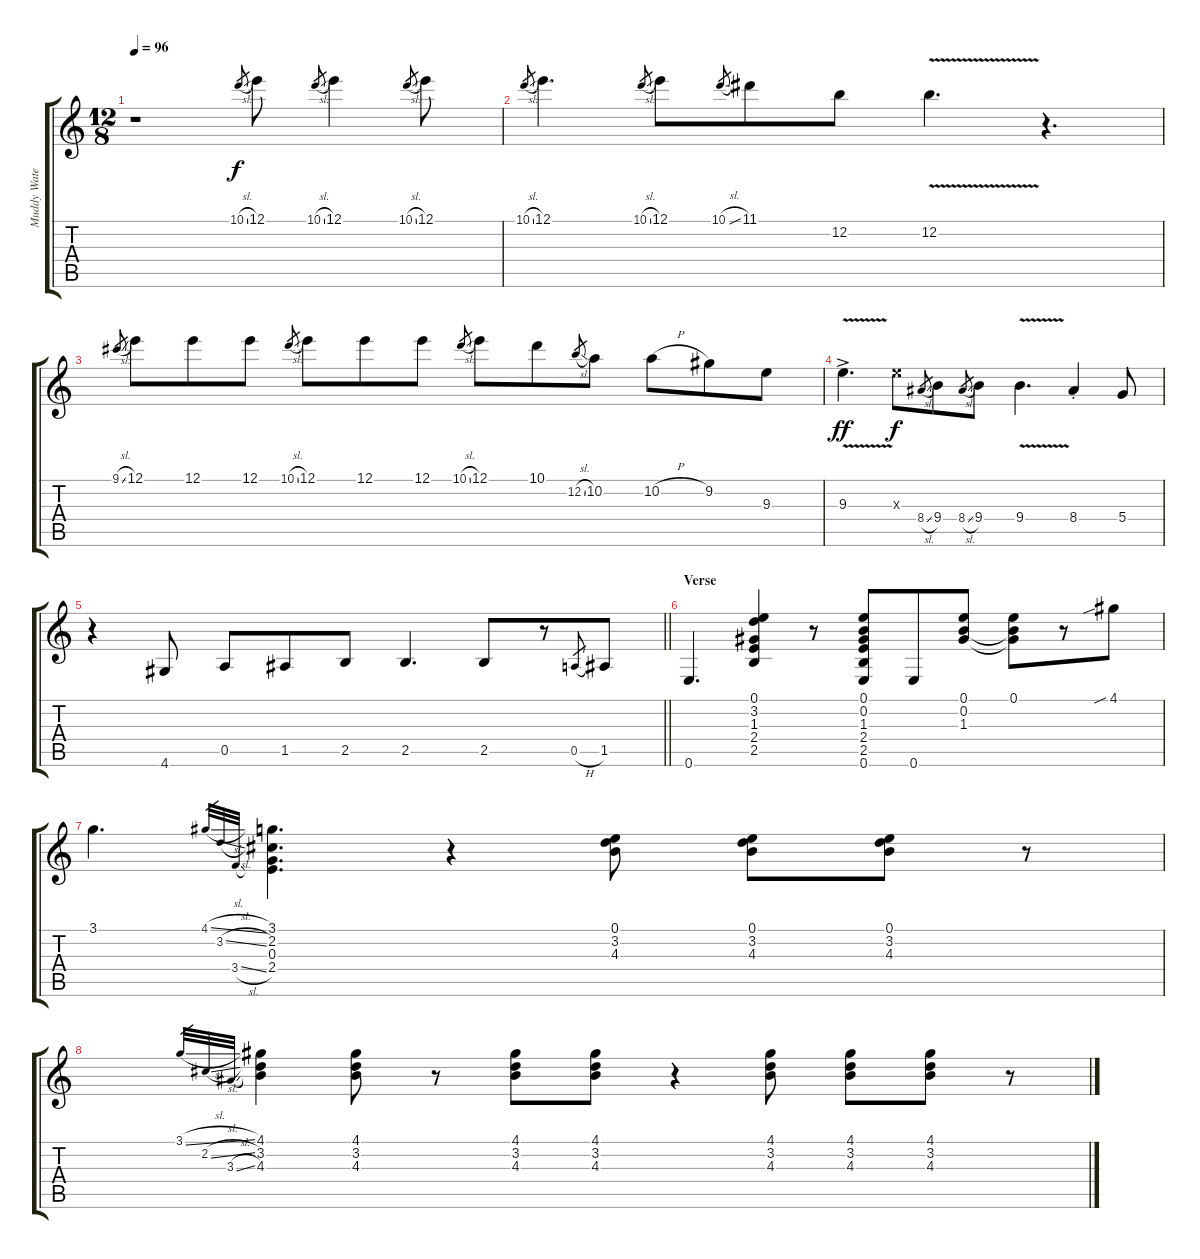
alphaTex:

\track ("Muddy Waters- Guitar 1" "Muddy Wate") {instrument acousticguitarsteel}
\staff {score tabs}
\tuning (E4 B3 G3 D3 A2 E2) {hide}
\ts (12 8)
\tempo 96
\clef g2
\ks c
r.1{dy f instrument acousticguitarsteel} 10.1{sl}.8{gr} 12.1.8 10.1{sl}.8{gr} 12.1.4 10.1{sl}.8{gr} 12.1.8 |
10.1{sl}.8{gr} 12.1.4{d} 10.1{sl}.8{gr} 12.1.8 10.1{sl}.8{gr} 11.1.8 12.2.8 12.2{v}.4{d} r.4{d} |
9.1{sl}.8{gr} 12.1.8 12.1.8 12.1.8 10.1{sl}.8{gr} 12.1.8 12.1.8 12.1.8 10.1{sl}.8{gr} 12.1.8 10.1.8 12.2{sl}.8{gr} 10.2.8 10.2{h}.8 9.2.8 9.3.8 |
9.3{v ac}.4{d dy ff} 9.3{x}.8{dy f} 8.4{sl}.8{gr} 9.4.8 8.4{sl}.8{gr} 9.4.8 9.4{v}.4{d} 8.4{st}.4 5.4.8 |
\barLineRight lightlight
r.4 4.6.8 0.5.8 1.5.8 2.5.8 2.5.4{d} 2.5.8 r.8 0.5{h}.8{gr} 1.5.8 |
\section ("" "Verse")
0.6.4{d} (0.1 3.2 1.3 2.4 2.5).4 r.8 (0.1 0.2 1.3 2.4 2.5 0.6).8 0.6.8 (0.1 0.2 1.3).8 (0.1 0.2{t} 1.3{t}).8 r.8 4.1{sib}.8 |
3.1.4{d} 4.1{sl}.32{gr} 3.2{sl}.32{gr} 3.4{sl}.32{gr} (3.1 2.2 0.3 2.4).4{d} r.4 (0.1 3.2 4.3).8 (0.1 3.2 4.3).8 (0.1 3.2 4.3).8 r.8 |
3.1{sl}.32{gr} 2.2{sl}.32{gr} 3.3{sl}.32{gr} (4.1 3.2 4.3).4 (4.1 3.2 4.3).8 r.8 (4.1 3.2 4.3).8 (4.1 3.2 4.3).8 r.4 (4.1 3.2 4.3).8 (4.1 3.2 4.3).8 (4.1 3.2 4.3).8 r.8
